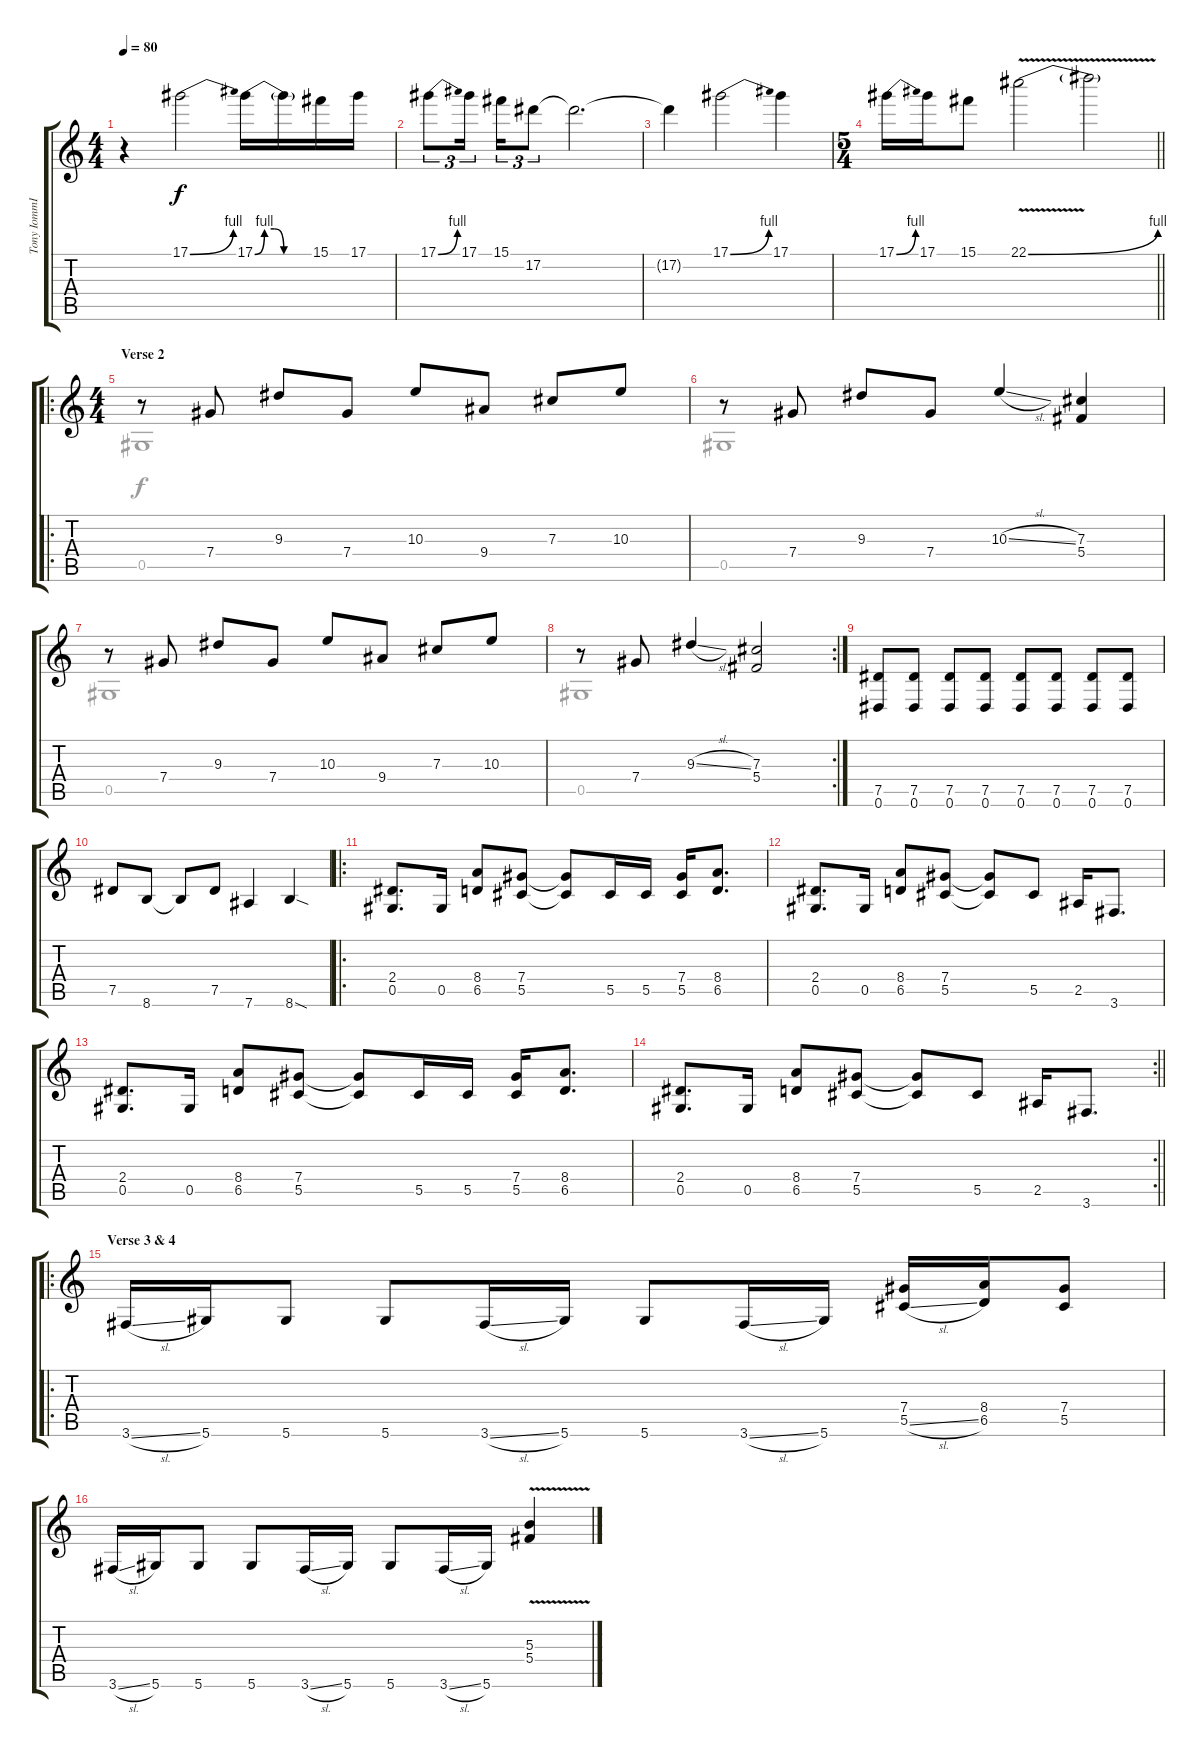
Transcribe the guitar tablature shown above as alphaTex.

\track ("Tony IommI Electric" "Tony IommI") {instrument distortionguitar}
\staff {score tabs}
\tuning (Eb4 Bb3 Gb3 Db3 Ab2 Eb2) {hide}
\voice
\ts (4 4)
\tempo 80
\clef g2
\ks c
r.4{dy f} 17.1{be (bend 0 0 60 4)}.2 17.1{be (custom 0 0 10 4 20 4 30 0 60 0)}.16 17.1{t}.16 15.1.16 17.1.16 |
17.1{be (bend 0 0 60 4)}.8{tu (3 2)} 17.1.16{tu (3 2) beam splitsecondary} 15.1.16{tu (3 2)} 17.2.8{tu (3 2)} 17.2{t}.2{d} |
17.2{t}.4 17.1{be (bend 0 0 60 4)}.2 17.1.4 |
\ts (5 4)
\barLineRight lightlight
17.1{be (bend 0 0 60 4)}.16 17.1.16 15.1.8 22.1{be (bend 0 0 60 4) v}.2 22.1{t}.2 |
\ro
\ts (4 4)
\section ("" "Verse 2")
r.8{instrument acousticguitarnylon} 7.4.8 9.3.8 7.4.8 10.3.8 9.4.8 7.3.8 10.3.8 |
r.8 7.4.8 9.3.8 7.4.8 10.3{sl}.4 (7.3 5.4).4 |
r.8 7.4.8 9.3.8 7.4.8 10.3.8 9.4.8 7.3.8 10.3.8 |
\rc 2
r.8 7.4.8 9.3{sl}.4 (7.3 5.4).2 |
(7.5 0.6).8{instrument distortionguitar} (7.5 0.6).8 (7.5 0.6).8 (7.5 0.6).8 (7.5 0.6).8 (7.5 0.6).8 (7.5 0.6).8 (7.5 0.6).8 |
7.5.8 8.6.8 8.6{t}.8 7.5.8 7.6.4 8.6{sod}.4 |
\ro
(2.4 0.5).8{d} 0.5.16 (8.4 6.5).8 (7.4 5.5).8 (7.4{t} 5.5{t}).8 5.5.16 5.5.16 (7.4 5.5).16 (8.4 6.5).8{d} |
(2.4 0.5).8{d} 0.5.16 (8.4 6.5).8 (7.4 5.5).8 (7.4{t} 5.5{t}).8 5.5.8 2.5.16 3.6.8{d} |
(2.4 0.5).8{d} 0.5.16 (8.4 6.5).8 (7.4 5.5).8 (7.4{t} 5.5{t}).8 5.5.16 5.5.16 (7.4 5.5).16 (8.4 6.5).8{d} |
\rc 2
\barLineRight lightlight
(2.4 0.5).8{d} 0.5.16 (8.4 6.5).8 (7.4 5.5).8 (7.4{t} 5.5{t}).8 5.5.8 2.5.16 3.6.8{d} |
\ro
\section ("" "Verse 3 & 4")
3.6{sl}.16 5.6.16 5.6.8 5.6.8 3.6{sl}.16 5.6.16 5.6.8 3.6{sl}.16 5.6.16 (7.4 5.5{sl}).16 (8.4 6.5).16 (7.4 5.5).8 |
3.6{sl}.16 5.6.16 5.6.8 5.6.8 3.6{sl}.16 5.6.16 5.6.8 3.6{sl}.16 5.6.16 (5.3 5.4{v}).4
\voice
\clef g2
\ottava regular
\simile none
\ks c
|
|
|
\barLineRight lightlight
|
0.5.1 |
0.5.1 |
0.5.1 |
0.5.1 |
|
|
|
|
|
\barLineRight lightlight
|
|
